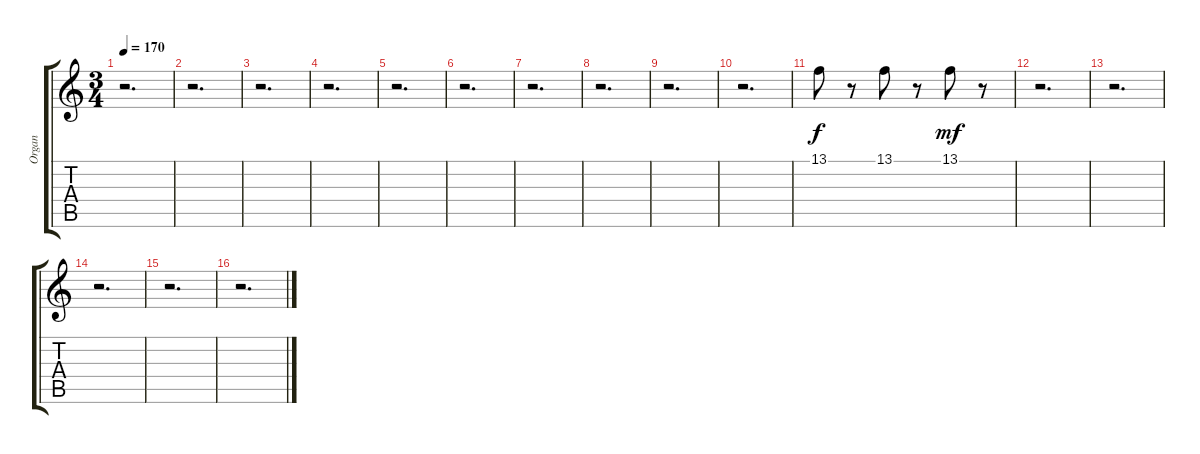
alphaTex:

\track ("Organ" "Organ") {instrument churchorgan}
\staff {score tabs}
\tuning (E4 B3 G3 D3 A2 E2) {hide}
\ts (3 4)
\tempo 170
\clef g2
\ks c
r.2{d dy f} |
r.2{d} |
r.2{d} |
r.2{d} |
r.2{d} |
r.2{d} |
r.2{d} |
r.2{d} |
r.2{d} |
r.2{d} |
13.1.8{volume 12 instrument electricguitarclean} r.8 13.1.8 r.8 13.1.8{dy mf} r.8 |
r.2{d volume 9 instrument churchorgan} |
r.2{d} |
r.2{d} |
r.2{d} |
r.2{d}
